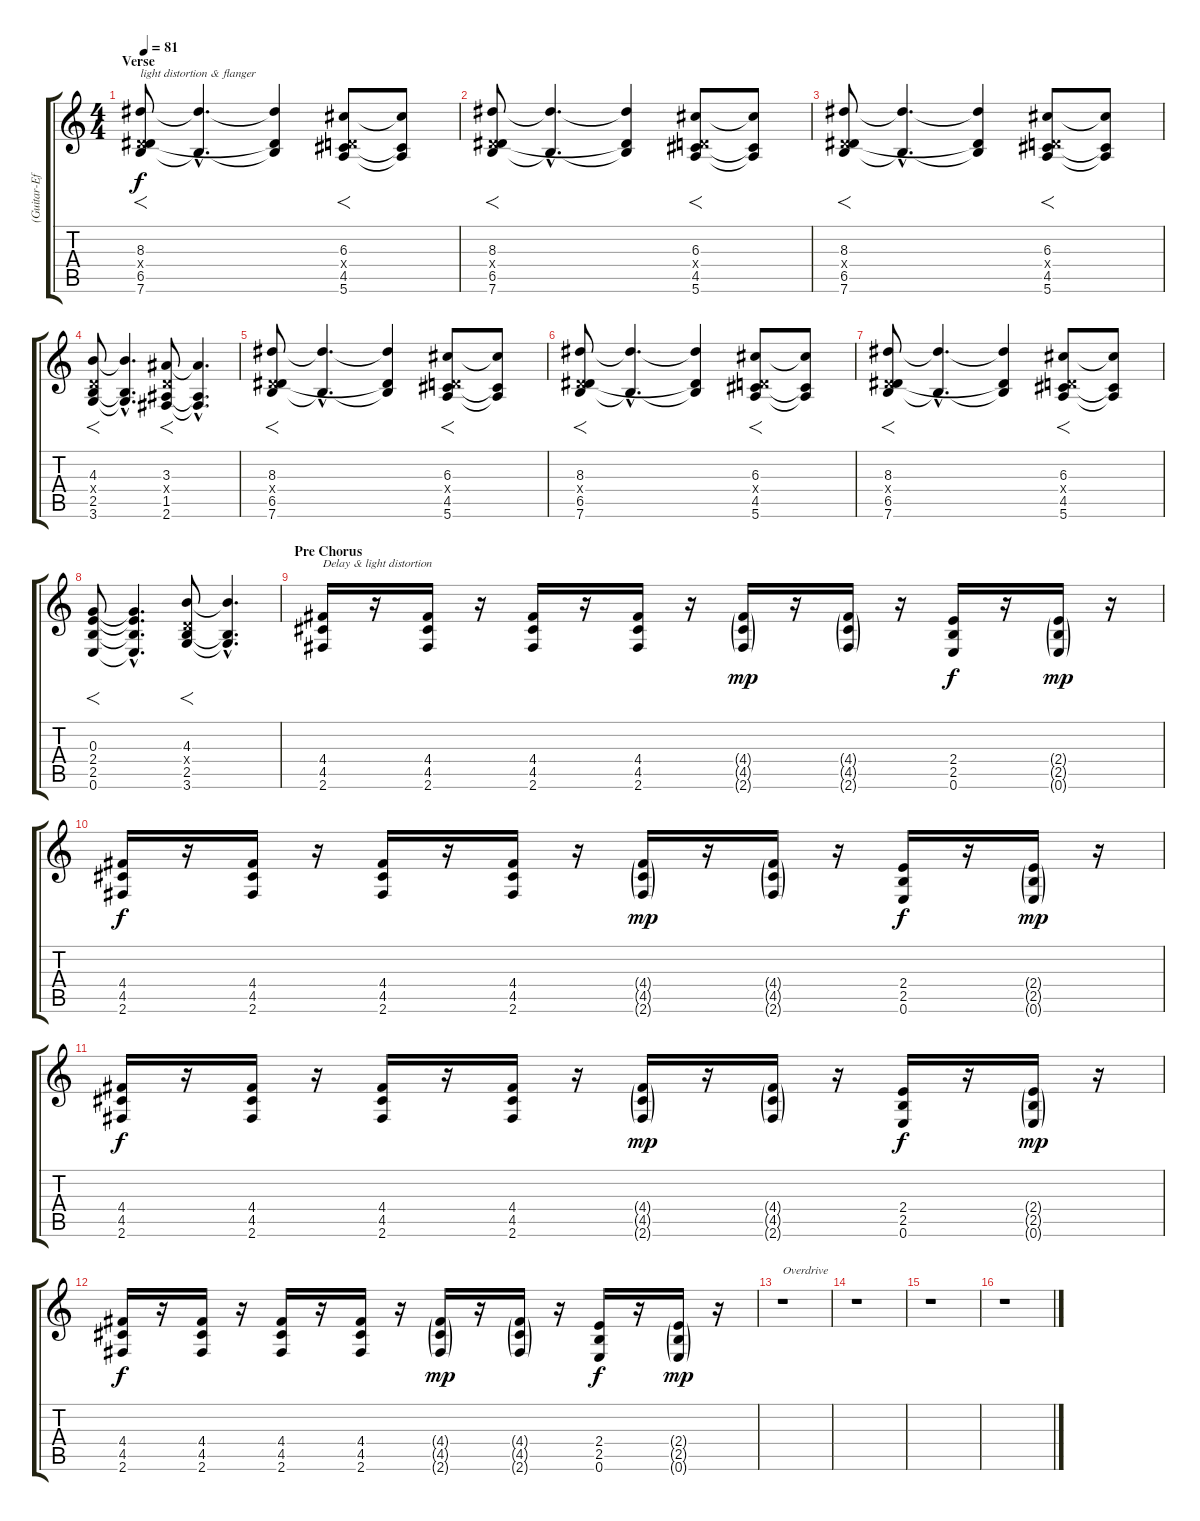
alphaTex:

\track ("(Guitar-Effects and Fills)" "(Guitar-Ef") {instrument distortionguitar}
\staff {score tabs}
\tuning (E4 B3 G3 D3 A2 E2) {hide}
\ts (4 4)
\section ("" "Verse")
\tempo 81
\clef g2
\ks c
(8.3 0.4{x} 6.5 7.6).8{f txt "light distortion & flanger" dy f volume 5 instrument distortionguitar} (8.3{hac t} 7.6{hac t}).4{d} (8.3{t} 6.5{t} 7.6{t}).4 (6.3 0.4{x} 4.5 5.6).8{f} (6.3{t} 4.5{t} 5.6{t}).8 |
(8.3 0.4{x} 6.5 7.6).8{f volume 5 instrument distortionguitar} (8.3{hac t} 7.6{hac t}).4{d} (8.3{t} 6.5{t} 7.6{t}).4 (6.3 0.4{x} 4.5 5.6).8{f} (6.3{t} 4.5{t} 5.6{t}).8 |
(8.3 0.4{x} 6.5 7.6).8{f volume 5 instrument distortionguitar} (8.3{hac t} 7.6{hac t}).4{d} (8.3{t} 6.5{t} 7.6{t}).4 (6.3 0.4{x} 4.5 5.6).8{f} (6.3{t} 4.5{t} 5.6{t}).8 |
(4.3 0.4{x} 2.5 3.6).8{f volume 5} (4.3{hac t} 2.5{hac t} 3.6{hac t}).4{d} (3.3 0.4{x} 1.5 2.6).8{f} (3.3{hac t} 1.5{hac t} 2.6{hac t}).4{d} |
(8.3 0.4{x} 6.5 7.6).8{f volume 5 instrument distortionguitar} (8.3{hac t} 7.6{hac t}).4{d} (8.3{t} 6.5{t} 7.6{t}).4 (6.3 0.4{x} 4.5 5.6).8{f} (6.3{t} 4.5{t} 5.6{t}).8 |
(8.3 0.4{x} 6.5 7.6).8{f volume 5 instrument distortionguitar} (8.3{hac t} 7.6{hac t}).4{d} (8.3{t} 6.5{t} 7.6{t}).4 (6.3 0.4{x} 4.5 5.6).8{f} (6.3{t} 4.5{t} 5.6{t}).8 |
(8.3 0.4{x} 6.5 7.6).8{f volume 5 instrument distortionguitar} (8.3{hac t} 7.6{hac t}).4{d} (8.3{t} 6.5{t} 7.6{t}).4 (6.3 0.4{x} 4.5 5.6).8{f} (6.3{t} 4.5{t} 5.6{t}).8 |
(0.3 2.4 2.5 0.6).8{f volume 5} (0.3{hac t} 2.4{hac t} 2.5{hac t} 0.6{hac t}).4{d} (4.3 0.4{x} 2.5 3.6).8{f} (4.3{hac t} 2.5{hac t} 3.6{hac t}).4{d} |
\section ("" "Pre Chorus")
(4.4 4.5 2.6).16{txt "Delay & light distortion" volume 9 instrument distortionguitar} r.16 (4.4 4.5 2.6).16 r.16 (4.4 4.5 2.6).16 r.16 (4.4 4.5 2.6).16 r.16 (4.4{g} 4.5{g} 2.6{g}).16{dy mp} r.16 (4.4{g} 4.5{g} 2.6{g}).16 r.16 (2.4 2.5 0.6).16{dy f volume 12} r.16 (2.4{g} 2.5{g} 0.6{g}).16{dy mp} r.16 |
(4.4 4.5 2.6).16{dy f volume 6 instrument distortionguitar} r.16 (4.4 4.5 2.6).16 r.16 (4.4 4.5 2.6).16 r.16 (4.4 4.5 2.6).16 r.16 (4.4{g} 4.5{g} 2.6{g}).16{dy mp} r.16 (4.4{g} 4.5{g} 2.6{g}).16 r.16 (2.4 2.5 0.6).16{dy f volume 12} r.16 (2.4{g} 2.5{g} 0.6{g}).16{dy mp} r.16 |
(4.4 4.5 2.6).16{dy f volume 6 instrument distortionguitar} r.16 (4.4 4.5 2.6).16 r.16 (4.4 4.5 2.6).16 r.16 (4.4 4.5 2.6).16 r.16 (4.4{g} 4.5{g} 2.6{g}).16{dy mp} r.16 (4.4{g} 4.5{g} 2.6{g}).16 r.16 (2.4 2.5 0.6).16{dy f volume 12} r.16 (2.4{g} 2.5{g} 0.6{g}).16{dy mp} r.16 |
(4.4 4.5 2.6).16{dy f volume 6 instrument distortionguitar} r.16 (4.4 4.5 2.6).16 r.16 (4.4 4.5 2.6).16 r.16 (4.4 4.5 2.6).16 r.16 (4.4{g} 4.5{g} 2.6{g}).16{dy mp} r.16 (4.4{g} 4.5{g} 2.6{g}).16 r.16 (2.4 2.5 0.6).16{dy f volume 12} r.16 (2.4{g} 2.5{g} 0.6{g}).16{dy mp} r.16 |
r.1{txt "Overdrive"} |
r.1 |
r.1 |
r.1
